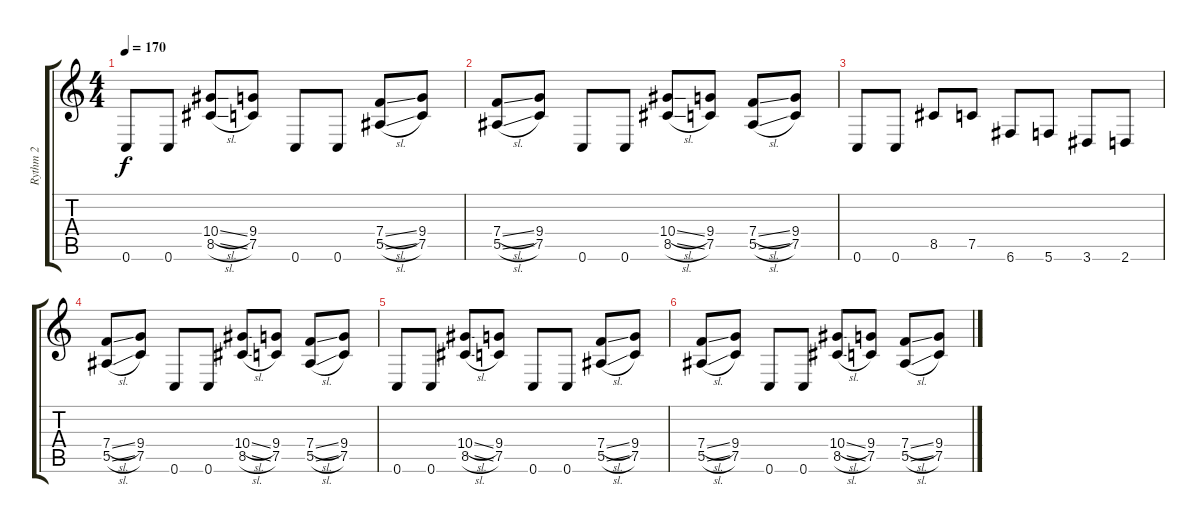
\track ("Rythm 2" "Rythm 2") {instrument distortionguitar}
\staff {score tabs}
\tuning (C4 G3 Eb3 Bb2 F2 C2) {hide}
\ts (4 4)
\tempo 170
\clef g2
\ks c
0.6.8{dy f} 0.6.8 (10.4{sl} 8.5{sl}).8 (9.4 7.5).8 0.6.8 0.6.8 (7.4{sl} 5.5{sl}).8 (9.4 7.5).8 |
(7.4{sl} 5.5{sl}).8 (9.4 7.5).8 0.6.8 0.6.8 (10.4{sl} 8.5{sl}).8 (9.4 7.5).8 (7.4{sl} 5.5{sl}).8 (9.4 7.5).8 |
0.6.8 0.6.8 8.5.8 7.5.8 6.6.8 5.6.8 3.6.8 2.6.8 |
(7.4{sl} 5.5{sl}).8 (9.4 7.5).8 0.6.8 0.6.8 (10.4{sl} 8.5{sl}).8 (9.4 7.5).8 (7.4{sl} 5.5{sl}).8 (9.4 7.5).8 |
0.6.8 0.6.8 (10.4{sl} 8.5{sl}).8 (9.4 7.5).8 0.6.8 0.6.8 (7.4{sl} 5.5{sl}).8 (9.4 7.5).8 |
(7.4{sl} 5.5{sl}).8 (9.4 7.5).8 0.6.8 0.6.8 (10.4{sl} 8.5{sl}).8 (9.4 7.5).8 (7.4{sl} 5.5{sl}).8 (9.4 7.5).8
